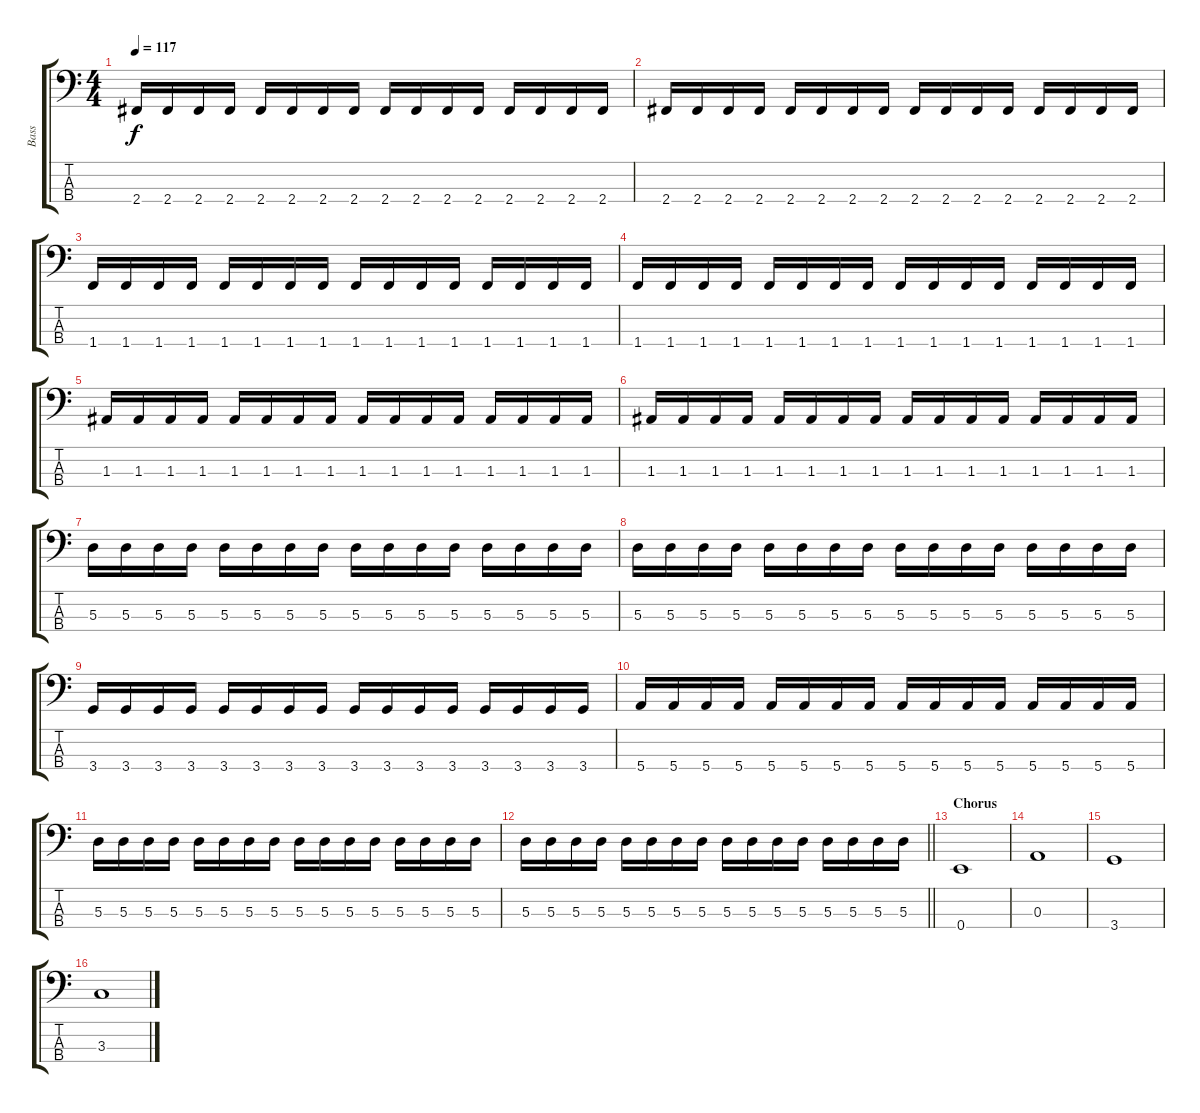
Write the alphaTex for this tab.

\track ("Bass" "Bass") {instrument electricbassfinger}
\staff {score tabs}
\tuning (G2 D2 A1 E1) {hide}
\ts (4 4)
\tempo 117
\clef f4
\ks c
2.4.16{dy f} 2.4.16 2.4.16 2.4.16 2.4.16 2.4.16 2.4.16 2.4.16 2.4.16 2.4.16 2.4.16 2.4.16 2.4.16 2.4.16 2.4.16 2.4.16 |
2.4.16 2.4.16 2.4.16 2.4.16 2.4.16 2.4.16 2.4.16 2.4.16 2.4.16 2.4.16 2.4.16 2.4.16 2.4.16 2.4.16 2.4.16 2.4.16 |
1.4.16 1.4.16 1.4.16 1.4.16 1.4.16 1.4.16 1.4.16 1.4.16 1.4.16 1.4.16 1.4.16 1.4.16 1.4.16 1.4.16 1.4.16 1.4.16 |
1.4.16 1.4.16 1.4.16 1.4.16 1.4.16 1.4.16 1.4.16 1.4.16 1.4.16 1.4.16 1.4.16 1.4.16 1.4.16 1.4.16 1.4.16 1.4.16 |
1.3.16 1.3.16 1.3.16 1.3.16 1.3.16 1.3.16 1.3.16 1.3.16 1.3.16 1.3.16 1.3.16 1.3.16 1.3.16 1.3.16 1.3.16 1.3.16 |
1.3.16 1.3.16 1.3.16 1.3.16 1.3.16 1.3.16 1.3.16 1.3.16 1.3.16 1.3.16 1.3.16 1.3.16 1.3.16 1.3.16 1.3.16 1.3.16 |
5.3.16 5.3.16 5.3.16 5.3.16 5.3.16 5.3.16 5.3.16 5.3.16 5.3.16 5.3.16 5.3.16 5.3.16 5.3.16 5.3.16 5.3.16 5.3.16 |
5.3.16 5.3.16 5.3.16 5.3.16 5.3.16 5.3.16 5.3.16 5.3.16 5.3.16 5.3.16 5.3.16 5.3.16 5.3.16 5.3.16 5.3.16 5.3.16 |
3.4.16 3.4.16 3.4.16 3.4.16 3.4.16 3.4.16 3.4.16 3.4.16 3.4.16 3.4.16 3.4.16 3.4.16 3.4.16 3.4.16 3.4.16 3.4.16 |
5.4.16 5.4.16 5.4.16 5.4.16 5.4.16 5.4.16 5.4.16 5.4.16 5.4.16 5.4.16 5.4.16 5.4.16 5.4.16 5.4.16 5.4.16 5.4.16 |
5.3.16 5.3.16 5.3.16 5.3.16 5.3.16 5.3.16 5.3.16 5.3.16 5.3.16 5.3.16 5.3.16 5.3.16 5.3.16 5.3.16 5.3.16 5.3.16 |
\barLineRight lightlight
5.3.16 5.3.16 5.3.16 5.3.16 5.3.16 5.3.16 5.3.16 5.3.16 5.3.16 5.3.16 5.3.16 5.3.16 5.3.16 5.3.16 5.3.16 5.3.16 |
\section ("" "Chorus")
0.4.1 |
0.3.1 |
3.4.1 |
3.3.1
